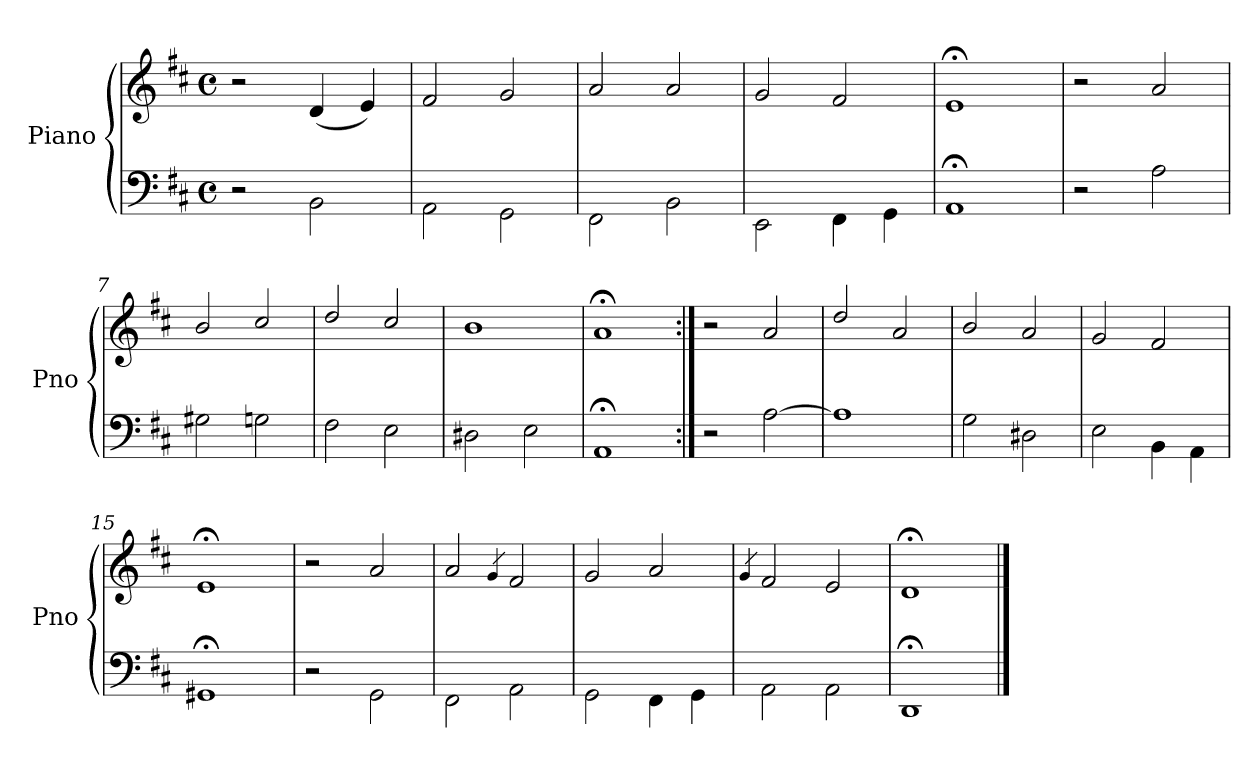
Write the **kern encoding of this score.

**kern	**kern
*part1	*part1
*staff2	*staff1
*I"Piano	*
*I'Pno	*
*clefF4	*clefG2
*k[f#c#]	*k[f#c#]
*D:	*D:
*M4/4	*M4/4
*met(c)	*met(c)
=1	=1
2r	2r
2BB\	(4d/
.	4e/)
=2	=2
2AA\	2f#/
2GG\	2g/
=3	=3
2FF#\	2a/
2BB\	2a/
=4	=4
2EE\	2g/
4FF#\	2f#/
4GG\	.
=5	=5
1AA;\	1e;</
=6	=6
2r	2r
2A\	2a/
=7	=7
2G#X\	2b/
2Gn\	2cc#/
=8	=8
2F#\	2dd/
2E\	2cc#/
=9	=9
2D#X\	1b/
2E\	.
=10	=10
1AA;\	1a;</
!!LO:LB:g=z
=11:|!	=11:|!
2r	2r
[<2A\	2a/
=12	=12
1A\]	2dd/
.	2a/
=13	=13
2G\	2b/
2D#X\	2a/
=14	=14
2E\	2g/
4BB\	2f#/
4AA\	.
=15	=15
1GG#X;\	1e;</
=16	=16
2r	2r
2GG\	2a/
=17	=17
2FF#\	2a/
.	4qg/
2AA\	2f#/
=18	=18
2GG\	2g/
4FF#\	2a/
4GG\	.
=19	=19
.	4qg/
2AA\	2f#/
2AA\	2e/
=20	=20
1DD;\	1d;</
==	==
*-	*-
